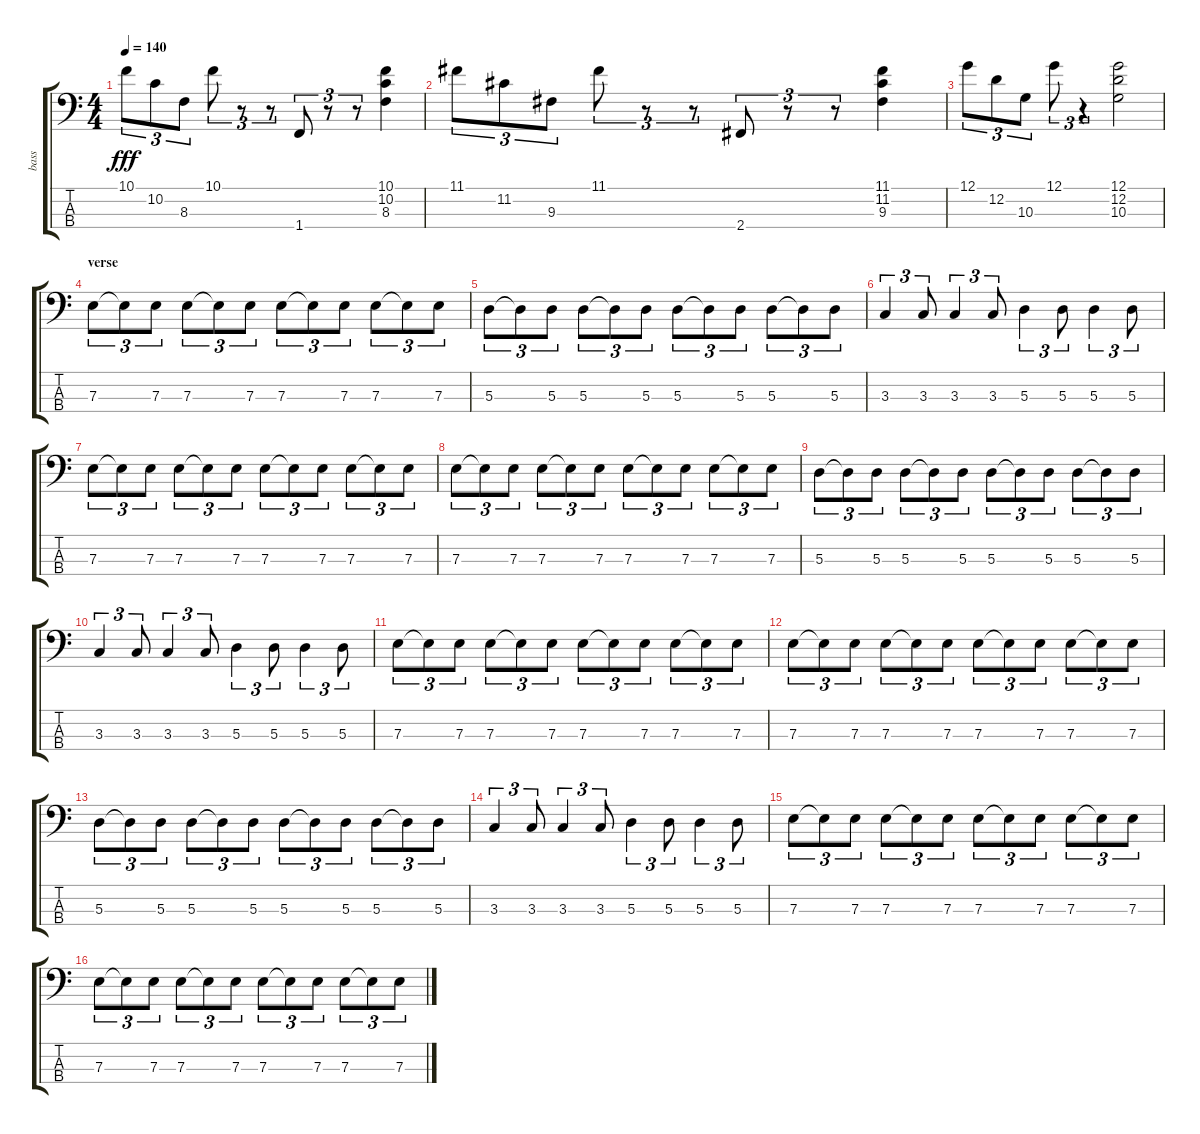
\track ("bass" "bass") {instrument electricbassfinger}
\staff {score tabs}
\tuning (G2 D2 A1 E1) {hide}
\ts (4 4)
\tempo 140
\clef f4
\ks c
10.1.8{tu (3 2) dy fff} 10.2.8{tu (3 2)} 8.3.8{tu (3 2)} 10.1.8{tu (3 2)} r.8{tu (3 2)} r.8{tu (3 2)} 1.4.8{tu (3 2)} r.8{tu (3 2)} r.8{tu (3 2)} (10.1 10.2 8.3).4 |
11.1.8{tu (3 2)} 11.2.8{tu (3 2)} 9.3.8{tu (3 2)} 11.1.8{tu (3 2)} r.8{tu (3 2)} r.8{tu (3 2)} 2.4.8{tu (3 2)} r.8{tu (3 2)} r.8{tu (3 2)} (11.1 11.2 9.3).4 |
12.1.8{tu (3 2)} 12.2.8{tu (3 2)} 10.3.8{tu (3 2)} 12.1.8{tu (3 2)} r.4{tu (3 2)} (12.1 12.2 10.3).2 |
\section ("" "verse")
7.3.8{tu (3 2)} 7.3{t}.8{tu (3 2)} 7.3.8{tu (3 2)} 7.3.8{tu (3 2)} 7.3{t}.8{tu (3 2)} 7.3.8{tu (3 2)} 7.3.8{tu (3 2)} 7.3{t}.8{tu (3 2)} 7.3.8{tu (3 2)} 7.3.8{tu (3 2)} 7.3{t}.8{tu (3 2)} 7.3.8{tu (3 2)} |
5.3.8{tu (3 2)} 5.3{t}.8{tu (3 2)} 5.3.8{tu (3 2)} 5.3.8{tu (3 2)} 5.3{t}.8{tu (3 2)} 5.3.8{tu (3 2)} 5.3.8{tu (3 2)} 5.3{t}.8{tu (3 2)} 5.3.8{tu (3 2)} 5.3.8{tu (3 2)} 5.3{t}.8{tu (3 2)} 5.3.8{tu (3 2)} |
3.3.4{tu (3 2)} 3.3.8{tu (3 2)} 3.3.4{tu (3 2)} 3.3.8{tu (3 2)} 5.3.4{tu (3 2)} 5.3.8{tu (3 2)} 5.3.4{tu (3 2)} 5.3.8{tu (3 2)} |
7.3.8{tu (3 2)} 7.3{t}.8{tu (3 2)} 7.3.8{tu (3 2)} 7.3.8{tu (3 2)} 7.3{t}.8{tu (3 2)} 7.3.8{tu (3 2)} 7.3.8{tu (3 2)} 7.3{t}.8{tu (3 2)} 7.3.8{tu (3 2)} 7.3.8{tu (3 2)} 7.3{t}.8{tu (3 2)} 7.3.8{tu (3 2)} |
7.3.8{tu (3 2)} 7.3{t}.8{tu (3 2)} 7.3.8{tu (3 2)} 7.3.8{tu (3 2)} 7.3{t}.8{tu (3 2)} 7.3.8{tu (3 2)} 7.3.8{tu (3 2)} 7.3{t}.8{tu (3 2)} 7.3.8{tu (3 2)} 7.3.8{tu (3 2)} 7.3{t}.8{tu (3 2)} 7.3.8{tu (3 2)} |
5.3.8{tu (3 2)} 5.3{t}.8{tu (3 2)} 5.3.8{tu (3 2)} 5.3.8{tu (3 2)} 5.3{t}.8{tu (3 2)} 5.3.8{tu (3 2)} 5.3.8{tu (3 2)} 5.3{t}.8{tu (3 2)} 5.3.8{tu (3 2)} 5.3.8{tu (3 2)} 5.3{t}.8{tu (3 2)} 5.3.8{tu (3 2)} |
3.3.4{tu (3 2)} 3.3.8{tu (3 2)} 3.3.4{tu (3 2)} 3.3.8{tu (3 2)} 5.3.4{tu (3 2)} 5.3.8{tu (3 2)} 5.3.4{tu (3 2)} 5.3.8{tu (3 2)} |
7.3.8{tu (3 2)} 7.3{t}.8{tu (3 2)} 7.3.8{tu (3 2)} 7.3.8{tu (3 2)} 7.3{t}.8{tu (3 2)} 7.3.8{tu (3 2)} 7.3.8{tu (3 2)} 7.3{t}.8{tu (3 2)} 7.3.8{tu (3 2)} 7.3.8{tu (3 2)} 7.3{t}.8{tu (3 2)} 7.3.8{tu (3 2)} |
7.3.8{tu (3 2)} 7.3{t}.8{tu (3 2)} 7.3.8{tu (3 2)} 7.3.8{tu (3 2)} 7.3{t}.8{tu (3 2)} 7.3.8{tu (3 2)} 7.3.8{tu (3 2)} 7.3{t}.8{tu (3 2)} 7.3.8{tu (3 2)} 7.3.8{tu (3 2)} 7.3{t}.8{tu (3 2)} 7.3.8{tu (3 2)} |
5.3.8{tu (3 2)} 5.3{t}.8{tu (3 2)} 5.3.8{tu (3 2)} 5.3.8{tu (3 2)} 5.3{t}.8{tu (3 2)} 5.3.8{tu (3 2)} 5.3.8{tu (3 2)} 5.3{t}.8{tu (3 2)} 5.3.8{tu (3 2)} 5.3.8{tu (3 2)} 5.3{t}.8{tu (3 2)} 5.3.8{tu (3 2)} |
3.3.4{tu (3 2)} 3.3.8{tu (3 2)} 3.3.4{tu (3 2)} 3.3.8{tu (3 2)} 5.3.4{tu (3 2)} 5.3.8{tu (3 2)} 5.3.4{tu (3 2)} 5.3.8{tu (3 2)} |
7.3.8{tu (3 2)} 7.3{t}.8{tu (3 2)} 7.3.8{tu (3 2)} 7.3.8{tu (3 2)} 7.3{t}.8{tu (3 2)} 7.3.8{tu (3 2)} 7.3.8{tu (3 2)} 7.3{t}.8{tu (3 2)} 7.3.8{tu (3 2)} 7.3.8{tu (3 2)} 7.3{t}.8{tu (3 2)} 7.3.8{tu (3 2)} |
7.3.8{tu (3 2)} 7.3{t}.8{tu (3 2)} 7.3.8{tu (3 2)} 7.3.8{tu (3 2)} 7.3{t}.8{tu (3 2)} 7.3.8{tu (3 2)} 7.3.8{tu (3 2)} 7.3{t}.8{tu (3 2)} 7.3.8{tu (3 2)} 7.3.8{tu (3 2)} 7.3{t}.8{tu (3 2)} 7.3.8{tu (3 2)}
